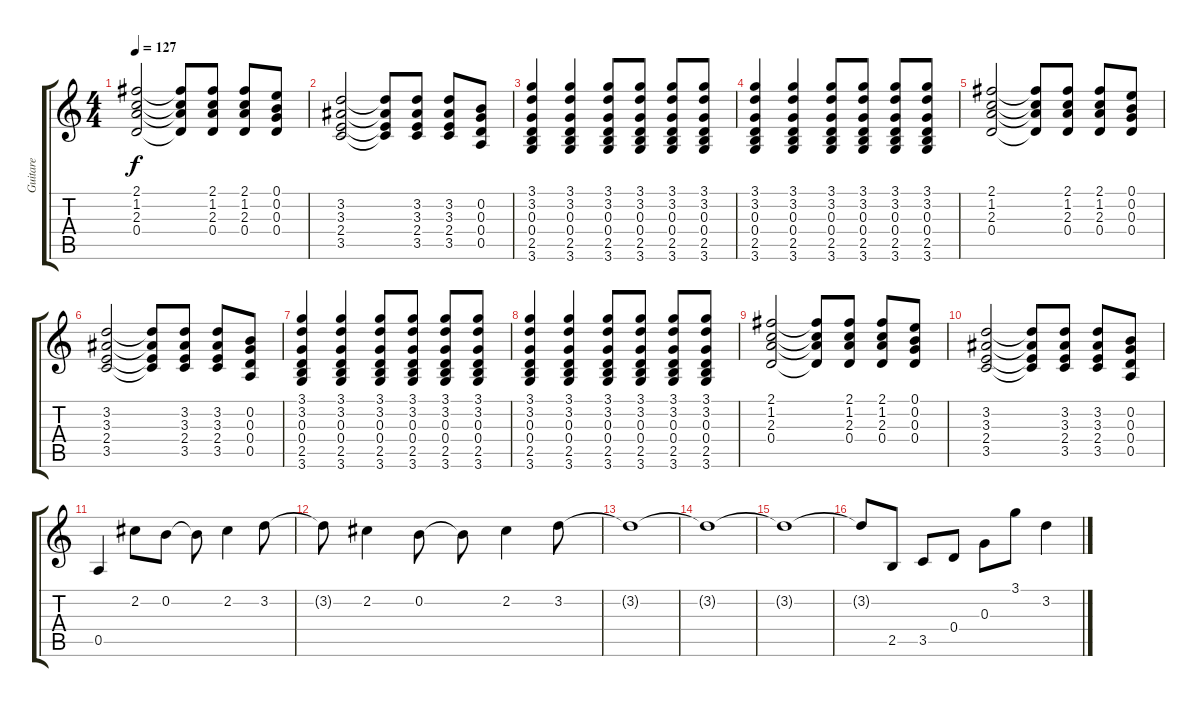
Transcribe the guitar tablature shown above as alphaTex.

\track ("Guitare" "Guitare") {instrument distortionguitar}
\staff {score tabs}
\tuning (E4 B3 G3 D3 A2 E2) {hide}
\ts (4 4)
\tempo 127
\clef g2
\ks c
(2.1 1.2 2.3 0.4).2{dy f instrument distortionguitar} (2.1{t} 1.2{t} 2.3{t} 0.4{t}).8 (2.1 1.2 2.3 0.4).8 (2.1 1.2 2.3 0.4).8 (0.1 0.2 0.3 0.4).8 |
(3.2 3.3 2.4 3.5).2 (3.2{t} 3.3{t} 2.4{t} 3.5{t}).8 (3.2 3.3 2.4 3.5).8 (3.2 3.3 2.4 3.5).8 (0.2 0.3 0.4 0.5).8 |
(3.1 3.2 0.3 0.4 2.5 3.6).4 (3.1 3.2 0.3 0.4 2.5 3.6).4 (3.1 3.2 0.3 0.4 2.5 3.6).8 (3.1 3.2 0.3 0.4 2.5 3.6).8 (3.1 3.2 0.3 0.4 2.5 3.6).8 (3.1 3.2 0.3 0.4 2.5 3.6).8 |
(3.1 3.2 0.3 0.4 2.5 3.6).4 (3.1 3.2 0.3 0.4 2.5 3.6).4 (3.1 3.2 0.3 0.4 2.5 3.6).8 (3.1 3.2 0.3 0.4 2.5 3.6).8 (3.1 3.2 0.3 0.4 2.5 3.6).8 (3.1 3.2 0.3 0.4 2.5 3.6).8 |
(2.1 1.2 2.3 0.4).2 (2.1{t} 1.2{t} 2.3{t} 0.4{t}).8 (2.1 1.2 2.3 0.4).8 (2.1 1.2 2.3 0.4).8 (0.1 0.2 0.3 0.4).8 |
(3.2 3.3 2.4 3.5).2 (3.2{t} 3.3{t} 2.4{t} 3.5{t}).8 (3.2 3.3 2.4 3.5).8 (3.2 3.3 2.4 3.5).8 (0.2 0.3 0.4 0.5).8 |
(3.1 3.2 0.3 0.4 2.5 3.6).4 (3.1 3.2 0.3 0.4 2.5 3.6).4 (3.1 3.2 0.3 0.4 2.5 3.6).8 (3.1 3.2 0.3 0.4 2.5 3.6).8 (3.1 3.2 0.3 0.4 2.5 3.6).8 (3.1 3.2 0.3 0.4 2.5 3.6).8 |
(3.1 3.2 0.3 0.4 2.5 3.6).4 (3.1 3.2 0.3 0.4 2.5 3.6).4 (3.1 3.2 0.3 0.4 2.5 3.6).8 (3.1 3.2 0.3 0.4 2.5 3.6).8 (3.1 3.2 0.3 0.4 2.5 3.6).8 (3.1 3.2 0.3 0.4 2.5 3.6).8 |
(2.1 1.2 2.3 0.4).2 (2.1{t} 1.2{t} 2.3{t} 0.4{t}).8 (2.1 1.2 2.3 0.4).8 (2.1 1.2 2.3 0.4).8 (0.1 0.2 0.3 0.4).8 |
(3.2 3.3 2.4 3.5).2 (3.2{t} 3.3{t} 2.4{t} 3.5{t}).8 (3.2 3.3 2.4 3.5).8 (3.2 3.3 2.4 3.5).8 (0.2 0.3 0.4 0.5).8 |
0.5.4 2.2.8 0.2.8 0.2{t}.8 2.2.4 3.2.8 |
3.2{t}.8 2.2.4 0.2.8 0.2{t}.8 2.2.4 3.2.8 |
3.2{t}.1 |
3.2{t}.1 |
3.2{t}.1 |
3.2{t}.8 2.5.8 3.5.8 0.4.8 0.3.8 3.1.8 3.2.4
